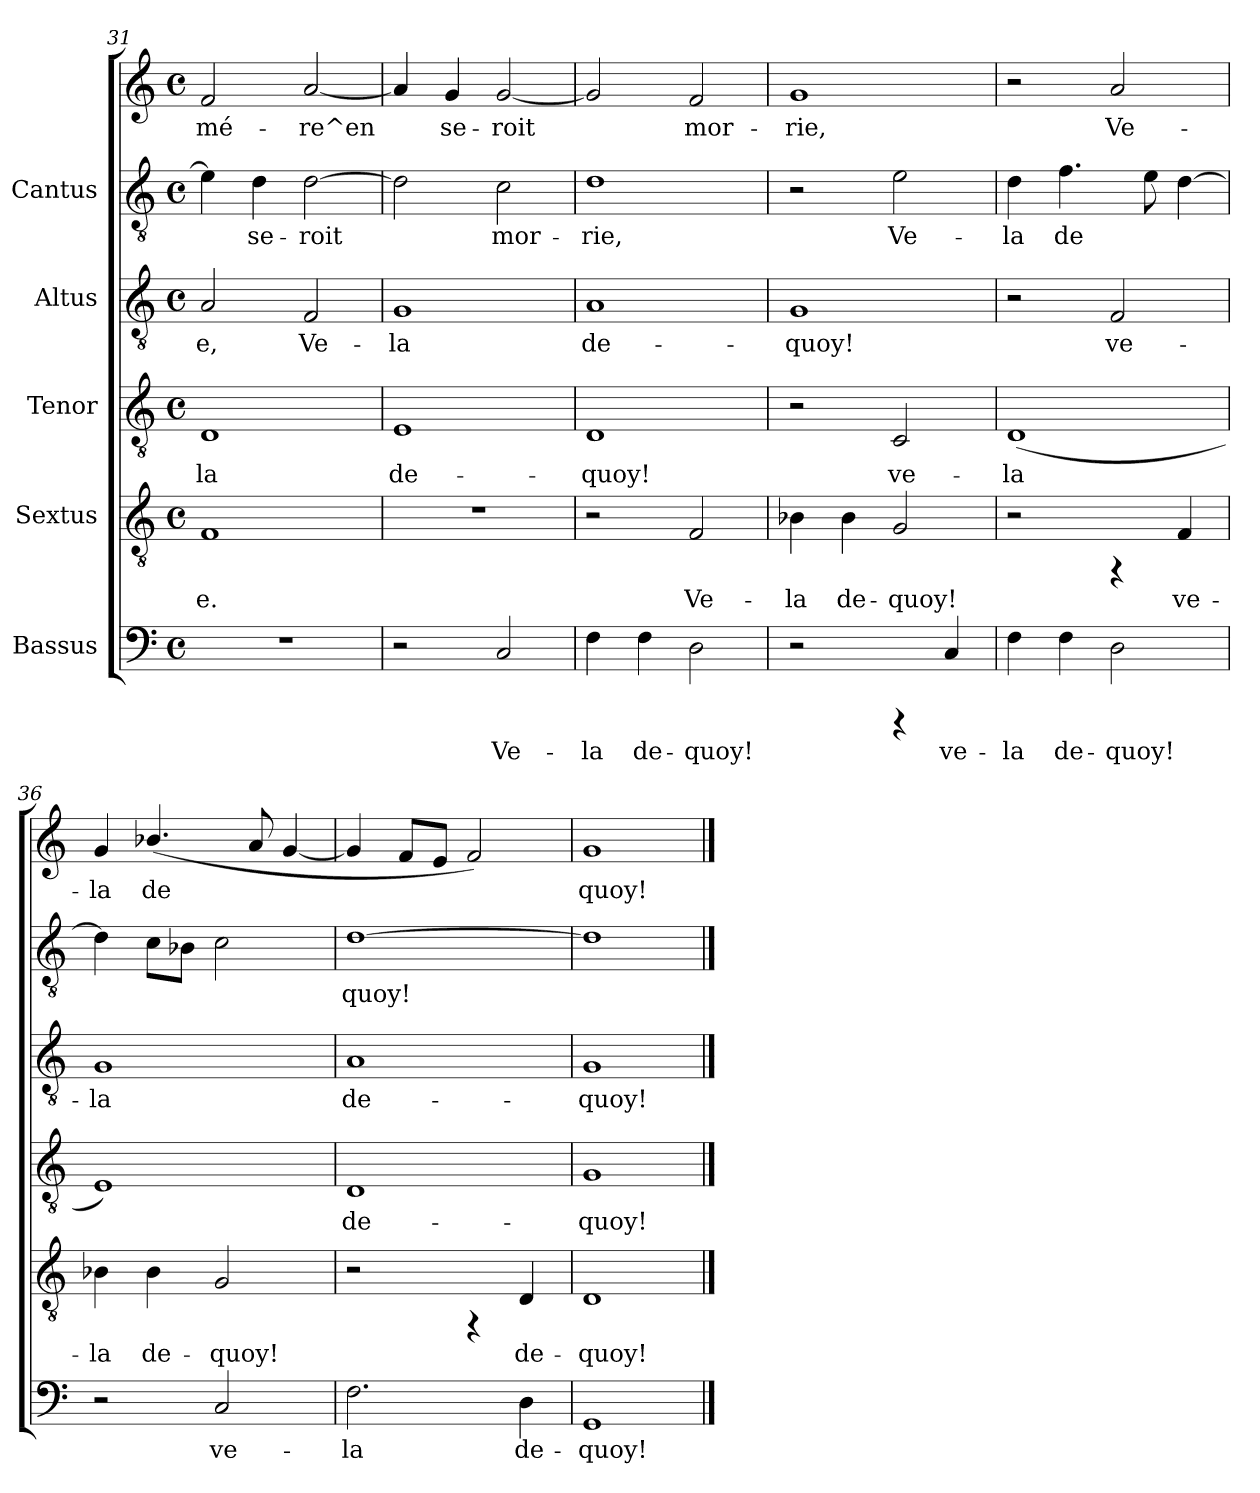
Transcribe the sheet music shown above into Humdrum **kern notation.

**kern	**text	**kern	**text	**kern	**text	**kern	**text	**kern	**text	**kern	**text
*part5	*part5	*part4	*part4	*part3	*part3	*part2	*part2	*part1	*part1	*part1	*part1
*staff6	*staff6	*staff5	*staff5	*staff4	*staff4	*staff3	*staff3	*staff2	*staff2	*staff1	*staff1
*I"Bassus	*	*I"Sextus	*	*I"Tenor	*	*I"Altus	*	*I"Cantus	*	*	*
*clefF4	*	*clefGv2	*	*clefGv2	*	*clefGv2	*	*clefGv2	*	*clefG2	*
*M4/4	*	*M4/4	*	*M4/4	*	*M4/4	*	*M4/4	*	*M4/4	*
*met(c)	*	*met(c)	*	*met(c)	*	*met(c)	*	*met(c)	*	*met(c)	*
=31	=31	=31	=31	=31	=31	=31	=31	=31	=31	=31	=31
!	!	!	!LO:LY:b:cj	!	!LO:LY:b:cj	!	!LO:LY:b:cj	!	!LO:LY:b:cj	!	!LO:LY:b:cj
1r	.	1F	-e.	1D	-la	2A/	-e,	4e\]	.	2f/	mé-
!	!	!	!	!	!	!	!	!	!LO:LY:b:cj	!	!
.	.	.	.	.	.	.	.	4d\	se-	.	.
!	!	!	!	!	!	!	!LO:LY:b:cj	!	!LO:LY:b:cj	!	!LO:LY:b:cj
.	.	.	.	.	.	2F/	Ve-	[>2d\	-roit	[<2a/	-re^en
!!LO:PB:g=z
=32	=32	=32	=32	=32	=32	=32	=32	=32	=32	=32	=32
!	!	!	!	!	!LO:LY:b:cj	!	!LO:LY:b:cj	!	!LO:LY:b:cj	!	!LO:LY:b:cj
2r	.	1r	.	1E	de-	1G	-la	2d\]	.	4a/]	.
!	!	!	!	!	!	!	!	!	!	!	!LO:LY:b:cj
.	.	.	.	.	.	.	.	.	.	4g/	se-
!	!LO:LY:b:cj	!	!	!	!	!	!	!	!LO:LY:b:cj	!	!LO:LY:b:cj
2C/	Ve-	.	.	.	.	.	.	2c\	mor-	[<2g/	-roit
=33	=33	=33	=33	=33	=33	=33	=33	=33	=33	=33	=33
!	!LO:LY:b:cj	!	!	!	!LO:LY:b:cj	!	!LO:LY:b:cj	!	!LO:LY:b:cj	!	!LO:LY:b:cj
4F\	-la	2r	.	1D	-quoy!	1A	de-	1d	-rie,	2g/]	-
!	!LO:LY:b:cj	!	!	!	!	!	!	!	!	!	!
4F\	de-	.	.	.	.	.	.	.	.	.	.
!	!LO:LY:b:cj	!	!LO:LY:b:cj	!	!	!	!	!	!	!	!LO:LY:b:cj
2D\	-quoy!	2F/	Ve-	.	.	.	.	.	.	2f/	mor-
=34	=34	=34	=34	=34	=34	=34	=34	=34	=34	=34	=34
!	!	!	!LO:LY:b:cj	!	!	!	!LO:LY:b:cj	!	!	!	!LO:LY:b:cj
2r	.	4B-X\	-la	2r	.	1G	-quoy!	2r	.	1g	rie,
!	!	!	!LO:LY:b:cj	!	!	!	!	!	!	!	!
.	.	4B-\	de-	.	.	.	.	.	.	.	.
!	!	!	!LO:LY:b:cj	!	!LO:LY:b:cj	!	!	!	!LO:LY:b:cj	!	!
4rCCC	.	2G/	-quoy!	2C/	ve-	.	.	2e\	Ve-	.	.
!	!LO:LY:b:cj	!	!	!	!	!	!	!	!	!	!
4C/	ve-	.	.	.	.	.	.	.	.	.	.
=35	=35	=35	=35	=35	=35	=35	=35	=35	=35	=35	=35
!	!LO:LY:b:cj	!	!	!	!LO:LY:b:cj	!	!	!	!LO:LY:b:cj	!	!
4F\	-la	2r	.	(<1D	-la	2r	.	4d\	-la	2r	.
!	!LO:LY:b:cj	!	!	!	!	!	!	!	!LO:LY:b:cj	!	!
4F\	de-	.	.	.	.	.	.	4.f\	de-	.	.
!	!LO:LY:b:cj	!	!	!	!	!	!LO:LY:b:cj	!	!	!	!LO:LY:b:cj
2D\	-quoy!	4rFF	.	.	.	2F/	ve-	.	.	2a/	-Ve-
!	!	!	!	!	!	!	!	!	!LO:LY:b:cj	!	!
.	.	.	.	.	.	.	.	8e\	--	.	.
!	!	!	!LO:LY:b:cj	!	!	!	!	!	!LO:LY:b:cj	!	!
.	.	4F/	ve-	.	.	.	.	[>4d\	--	.	.
=36	=36	=36	=36	=36	=36	=36	=36	=36	=36	=36	=36
!	!	!	!LO:LY:b:cj	!	!	!	!LO:LY:b:cj	!	!	!	!LO:LY:b:cj
2r	.	4B-X\	-la	1E)	.	1G	-la	4d\]	.	4g/	-la
!	!	!	!LO:LY:b:cj	!	!	!	!	!	!	!	!LO:LY:b:cj
.	.	4B-\	de-	.	.	.	.	8c\L	.	(<4.b-X/	de-
.	.	.	.	.	.	.	.	8B-X\J	.	.	.
!	!LO:LY:b:cj	!	!LO:LY:b:cj	!	!	!	!	!	!	!	!
2C/	ve-	2G/	-quoy!	.	.	.	.	2c\	.	.	.
!	!	!	!	!	!	!	!	!	!	!	!LO:LY:b:cj
.	.	.	.	.	.	.	.	.	.	8a/	--
!	!	!	!	!	!	!	!	!	!	!	!LO:LY:b:cj
.	.	.	.	.	.	.	.	.	.	[<4g/	--
=37	=37	=37	=37	=37	=37	=37	=37	=37	=37	=37	=37
!	!LO:LY:b:cj	!	!	!	!LO:LY:b:cj	!	!LO:LY:b:cj	!	!LO:LY:b:cj	!	!
2.F\	-la	2r	.	1D	de-	1A	de-	[>1d	-quoy!	4g/]	.
.	.	.	.	.	.	.	.	.	.	8f/L	.
.	.	.	.	.	.	.	.	.	.	8e/J	.
.	.	4rFF	.	.	.	.	.	.	.	2f/)	.
!	!LO:LY:b:cj	!	!LO:LY:b:cj	!	!	!	!	!	!	!	!
4D\	de-	4D/	de-	.	.	.	.	.	.	.	.
!!LO:LB:g=z
=38	=38	=38	=38	=38	=38	=38	=38	=38	=38	=38	=38
!	!LO:LY:b:cj	!	!LO:LY:b:cj	!	!LO:LY:b:cj	!	!LO:LY:b:cj	!	!	!	!LO:LY:b:cj
1GG	-quoy!	1D	-quoy!	1G	-quoy!	1G	-quoy!	1d]	.	1g	quoy!
==	==	==	==	==	==	==	==	==	==	==	==
*-	*-	*-	*-	*-	*-	*-	*-	*-	*-	*-	*-
